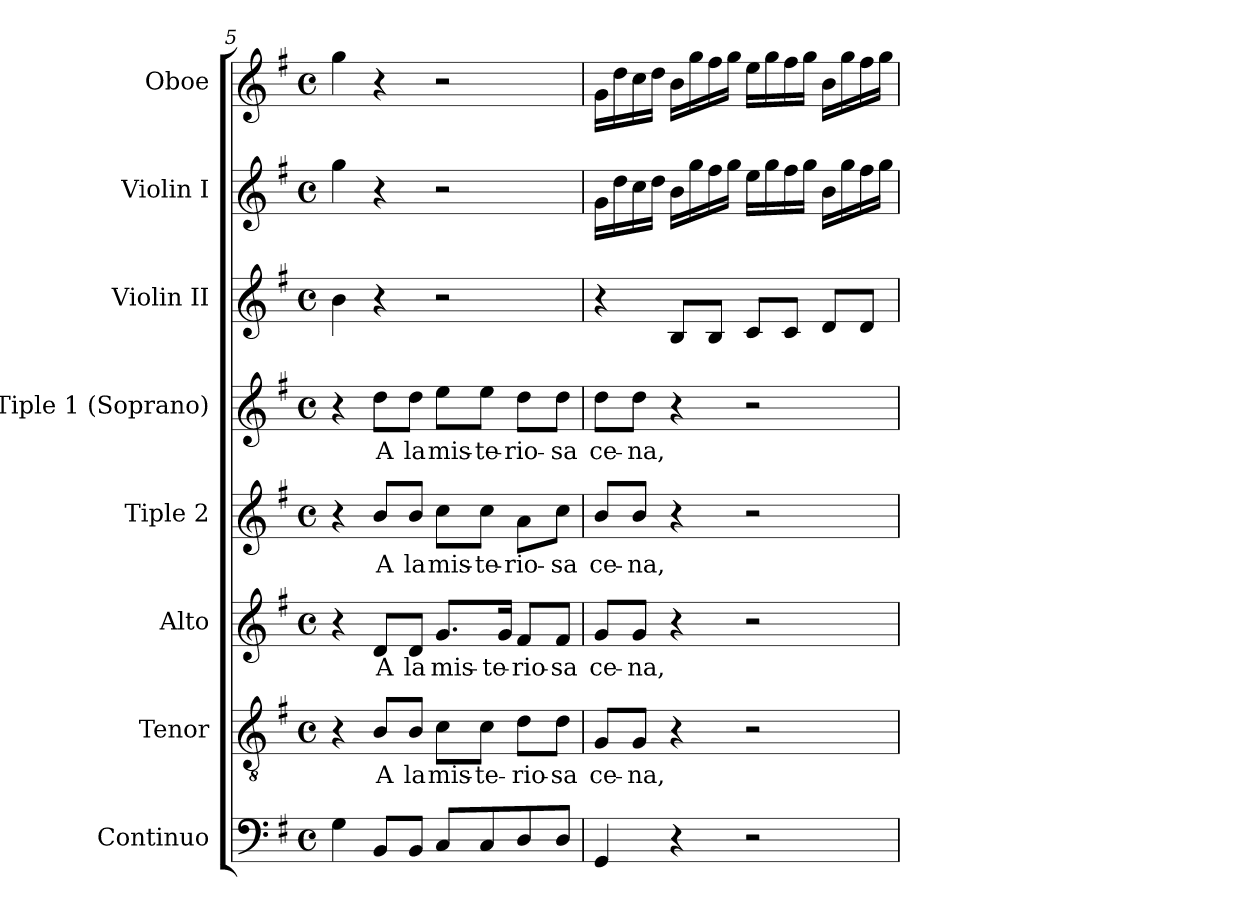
**kern	**kern	**text	**kern	**text	**kern	**text	**kern	**text	**kern	**kern	**kern
*part8	*part7	*part7	*part6	*part6	*part5	*part5	*part4	*part4	*part3	*part2	*part1
*staff8	*staff7	*staff7	*staff6	*staff6	*staff5	*staff5	*staff4	*staff4	*staff3	*staff2	*staff1
*I"Continuo	*I"Tenor	*	*I"Alto	*	*I"Tiple 2	*	*I"Tiple  1 (Soprano)	*	*I"Violin II	*I"Violin I	*I"Oboe
*I'Cont.	*I'T.	*	*I'A.	*	*	*	*I'S.	*	*I'Vln. II	*I'Vln. I	*I'Ob.
*clefF4	*clefGv2	*	*clefG2	*	*clefG2	*	*clefG2	*	*clefG2	*clefG2	*clefG2
*	*ITrd7c12	*	*	*	*	*	*	*	*	*	*
*k[f#]	*k[f#]	*	*k[f#]	*	*k[f#]	*	*k[f#]	*	*k[f#]	*k[f#]	*k[f#]
*G:	*G:	*	*G:	*	*G:	*	*G:	*	*G:	*G:	*G:
*M4/4	*M4/4	*	*M4/4	*	*M4/4	*	*M4/4	*	*M4/4	*M4/4	*M4/4
*met(c)	*met(c)	*	*met(c)	*	*met(c)	*	*met(c)	*	*met(c)	*met(c)	*met(c)
=5	=5	=5	=5	=5	=5	=5	=5	=5	=5	=5	=5
4Gi\	4r	.	4r	.	4r	.	4r	.	4bi\	4ggi\	4ggi\
!	!	!LO:LY:b:color=#000000	!	!	!	!	!	!	!	!	!
!	!	!	!	!LO:LY:b:color=#000000	!	!	!	!	!	!	!
!	!	!	!	!	!	!LO:LY:b:color=#000000	!	!	!	!	!
!	!	!	!	!	!	!	!	!LO:LY:b:color=#000000	!	!	!
8BBi/L	8BBi/L	A	8di/L	A	8bi/L	A	8ddi\L	A	4r	4r	4r
!	!	!LO:LY:b:color=#000000	!	!	!	!	!	!	!	!	!
!	!	!	!	!LO:LY:b:color=#000000	!	!	!	!	!	!	!
!	!	!	!	!	!	!LO:LY:b:color=#000000	!	!	!	!	!
!	!	!	!	!	!	!	!	!LO:LY:b:color=#000000	!	!	!
8BBi/J	8BBi/J	la	8di/J	la	8bi/J	la	8ddi\J	la	.	.	.
!	!	!LO:LY:b:color=#000000	!	!	!	!	!	!	!	!	!
!	!	!	!	!LO:LY:b:color=#000000	!	!	!	!	!	!	!
!	!	!	!	!	!	!LO:LY:b:color=#000000	!	!	!	!	!
!	!	!	!	!	!	!	!	!LO:LY:b:color=#000000	!	!	!
8Ci/L	8Ci\L	mis-	8.gi/L	mis-	8cci\L	mis-	8eei\L	mis-	2r	2r	2r
!	!	!LO:LY:b:color=#000000	!	!	!	!	!	!	!	!	!
!	!	!	!	!	!	!LO:LY:b:color=#000000	!	!	!	!	!
!	!	!	!	!	!	!	!	!LO:LY:b:color=#000000	!	!	!
8Ci/	8Ci\J	-te-	.	.	8cci\J	-te-	8eei\J	-te-	.	.	.
!	!	!	!	!LO:LY:b:color=#000000	!	!	!	!	!	!	!
.	.	.	16gi/Jk	-te-	.	.	.	.	.	.	.
!	!	!LO:LY:b:color=#000000	!	!	!	!	!	!	!	!	!
!	!	!	!	!LO:LY:b:color=#000000	!	!	!	!	!	!	!
!	!	!	!	!	!	!LO:LY:b:color=#000000	!	!	!	!	!
!	!	!	!	!	!	!	!	!LO:LY:b:color=#000000	!	!	!
8Di/	8Di\L	-rio-	8f#i/L	-rio-	8ai\L	-rio-	8ddi\L	-rio-	.	.	.
!	!	!LO:LY:b:color=#000000	!	!	!	!	!	!	!	!	!
!	!	!	!	!LO:LY:b:color=#000000	!	!	!	!	!	!	!
!	!	!	!	!	!	!LO:LY:b:color=#000000	!	!	!	!	!
!	!	!	!	!	!	!	!	!LO:LY:b:color=#000000	!	!	!
8Di/J	8Di\J	-sa	8f#i/J	-sa	8cci\J	-sa	8ddi\J	-sa	.	.	.
=6	=6	=6	=6	=6	=6	=6	=6	=6	=6	=6	=6
!	!	!LO:LY:b:color=#000000	!	!	!	!	!	!	!	!	!
!	!	!	!	!LO:LY:b:color=#000000	!	!	!	!	!	!	!
!	!	!	!	!	!	!LO:LY:b:color=#000000	!	!	!	!	!
!	!	!	!	!	!	!	!	!LO:LY:b:color=#000000	!	!	!
4GGi/	8GGi/L	ce-	8gi/L	ce-	8bi/L	ce-	8ddi\L	ce-	4r	16gi\LL	16gi\LL
.	.	.	.	.	.	.	.	.	.	16ddi\	16ddi\
!	!	!LO:LY:b:color=#000000	!	!	!	!	!	!	!	!	!
!	!	!	!	!LO:LY:b:color=#000000	!	!	!	!	!	!	!
!	!	!	!	!	!	!LO:LY:b:color=#000000	!	!	!	!	!
!	!	!	!	!	!	!	!	!LO:LY:b:color=#000000	!	!	!
.	8GGi/J	-na,	8gi/J	-na,	8bi/J	-na,	8ddi\J	-na,	.	16cci\	16cci\
.	.	.	.	.	.	.	.	.	.	16ddi\JJ	16ddi\JJ
4r	4r	.	4r	.	4r	.	4r	.	8Bi/L	16bi\LL	16bi\LL
.	.	.	.	.	.	.	.	.	.	16ggi\	16ggi\
.	.	.	.	.	.	.	.	.	8Bi/J	16ff#i\	16ff#i\
.	.	.	.	.	.	.	.	.	.	16ggi\JJ	16ggi\JJ
2r	2r	.	2r	.	2r	.	2r	.	8ci/L	16eei\LL	16eei\LL
.	.	.	.	.	.	.	.	.	.	16ggi\	16ggi\
.	.	.	.	.	.	.	.	.	8ci/J	16ff#i\	16ff#i\
.	.	.	.	.	.	.	.	.	.	16ggi\JJ	16ggi\JJ
.	.	.	.	.	.	.	.	.	8di/L	16bi\LL	16bi\LL
.	.	.	.	.	.	.	.	.	.	16ggi\	16ggi\
.	.	.	.	.	.	.	.	.	8di/J	16ff#i\	16ff#i\
.	.	.	.	.	.	.	.	.	.	16ggi\JJ	16ggi\JJ
=	=	=	=	=	=	=	=	=	=	=	=
*-	*-	*-	*-	*-	*-	*-	*-	*-	*-	*-	*-
